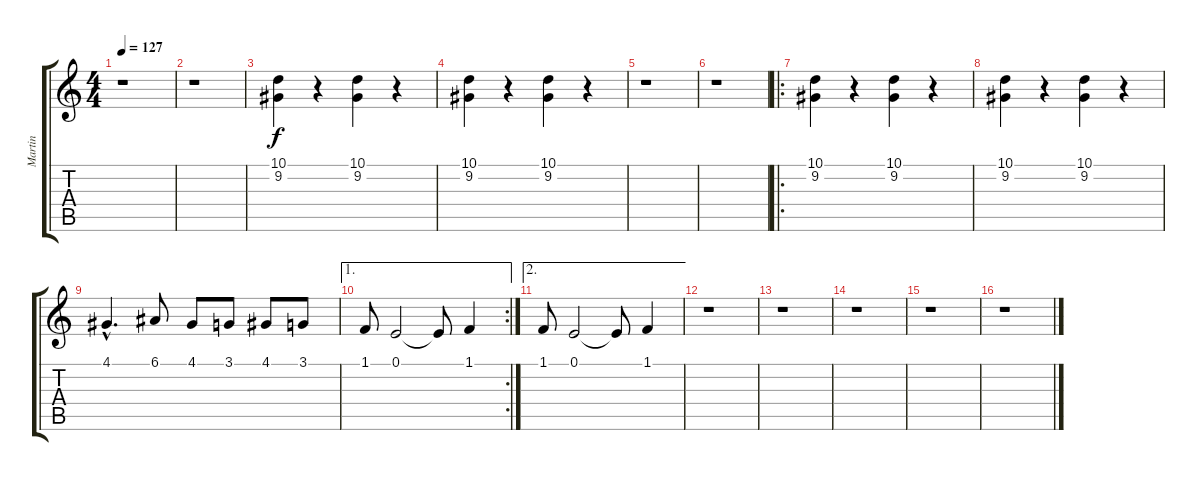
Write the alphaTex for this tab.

\track ("Martin" "Martin") {instrument choiraahs}
\staff {score tabs}
\tuning (E4 B3 G3 D3 A2 D2) {hide}
\ts (4 4)
\tempo 127
\clef g2
\ks c
r.1{dy f} |
r.1 |
(10.1 9.2).4 r.4 (10.1 9.2).4 r.4 |
(10.1 9.2).4 r.4 (10.1 9.2).4 r.4 |
r.1 |
r.1 |
\ro
(10.1 9.2).4 r.4 (10.1 9.2).4 r.4 |
(10.1 9.2).4 r.4 (10.1 9.2).4 r.4 |
4.1{hac}.4{d} 6.1.8 4.1.8 3.1.8 4.1.8 3.1.8 |
\ae 1
\rc 2
1.1.8 0.1.2 0.1{t}.8 1.1.4 |
\ae 2
1.1.8 0.1.2 0.1{t}.8 1.1.4 |
r.1 |
r.1 |
r.1 |
r.1 |
r.1
